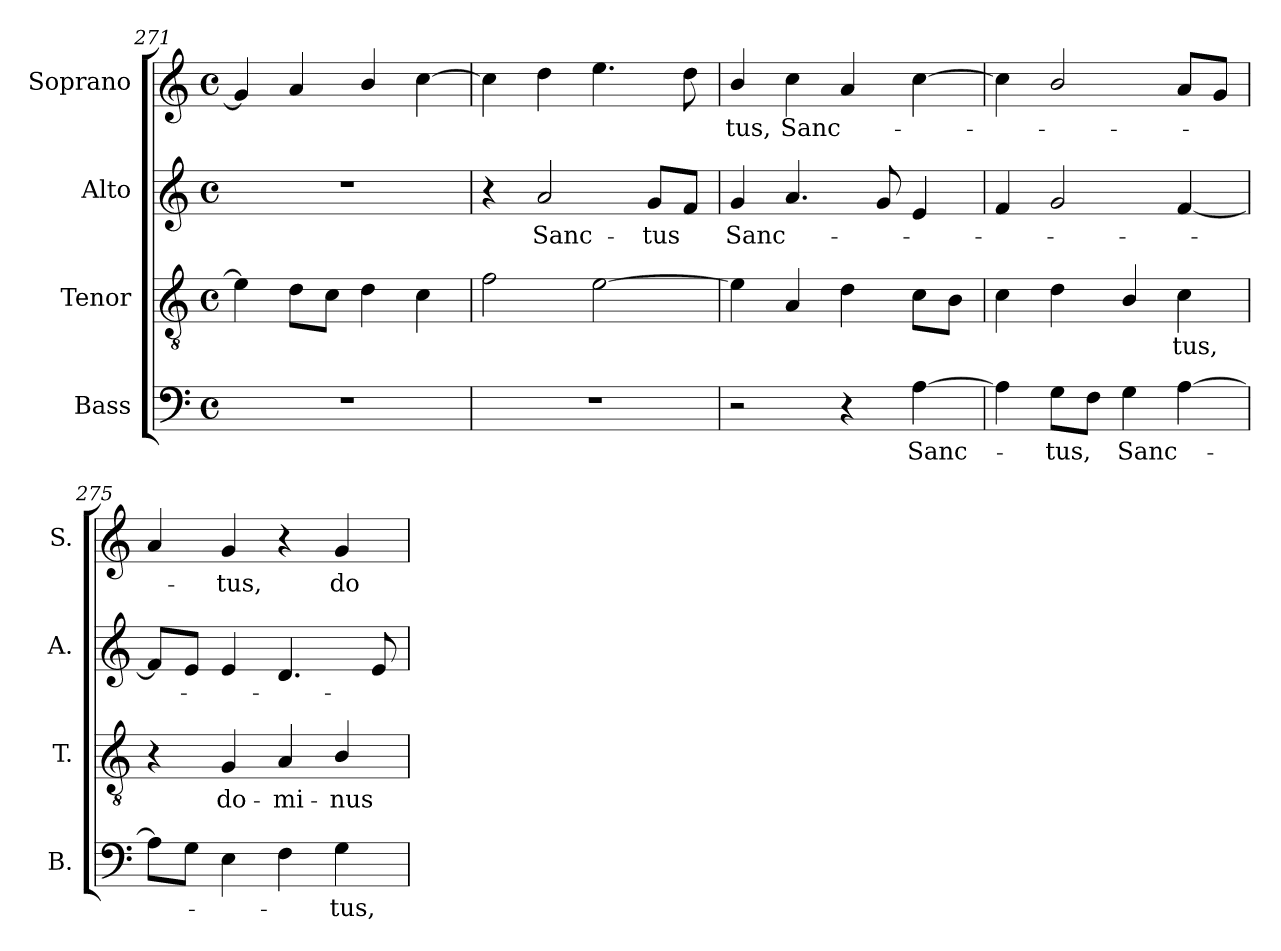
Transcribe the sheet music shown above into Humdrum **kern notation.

**kern	**text	**kern	**text	**kern	**text	**kern	**text
*part4	*part4	*part3	*part3	*part2	*part2	*part1	*part1
*staff4	*staff4	*staff3	*staff3	*staff2	*staff2	*staff1	*staff1
*I"Bass	*	*I"Tenor	*	*I"Alto	*	*I"Soprano	*
*I'B.	*	*I'T.	*	*I'A.	*	*I'S.	*
*clefF4	*	*clefGv2	*	*clefG2	*	*clefG2	*
*	*	*ITrd7c12	*	*	*	*	*
*k[]	*	*k[]	*	*k[]	*	*k[]	*
*C:	*	*C:	*	*C:	*	*C:	*
*M4/4	*	*M4/4	*	*M4/4	*	*M4/4	*
*met(c)	*	*met(c)	*	*met(c)	*	*met(c)	*
=271	=271	=271	=271	=271	=271	=271	=271
1r	.	4Ei\]	.	1r	.	4gi/]	.
.	.	8Di\L	.	.	.	4ai/	.
.	.	8Ci\J	.	.	.	.	.
.	.	4Di\	.	.	.	4bi/	.
.	.	4Ci\	.	.	.	[4cci\	.
=272	=272	=272	=272	=272	=272	=272	=272
1r	.	2Fi\	.	4r	.	4cci\]	.
!	!	!	!	!	!LO:LY:b:color=#000000	!	!
.	.	.	.	2ai/	Sanc-	4ddi\	.
.	.	[2Ei\	.	.	.	4.eei\	.
!	!	!	!	!	!LO:LY:b:color=#000000	!	!
.	.	.	.	8gi/L	-tus	.	.
.	.	.	.	8fi/J	.	8ddi\	.
=273	=273	=273	=273	=273	=273	=273	=273
!	!	!	!	!	!LO:LY:b:color=#000000	!	!
!	!	!	!	!	!	!	!LO:LY:b:color=#000000
2r	.	4Ei\]	.	4gi/	Sanc-	4bi/	-tus,
!	!	!	!	!	!	!	!LO:LY:b:color=#000000
.	.	4AAi/	.	4.ai/	.	4cci\	Sanc-
4r	.	4Di\	.	.	.	4ai/	.
.	.	.	.	8gi/	.	.	.
!	!LO:LY:b:color=#000000	!	!	!	!	!	!
[4Ai\	Sanc-	8Ci\L	.	4ei/	.	[4cci\	.
.	.	8BBi\J	.	.	.	.	.
=274	=274	=274	=274	=274	=274	=274	=274
4Ai\]	.	4Ci\	.	4fi/	.	4cci\]	.
!	!LO:LY:b:color=#000000	!	!	!	!	!	!
8Gi\L	-tus,	4Di\	.	2gi/	.	2bi/	.
8Fi\J	.	.	.	.	.	.	.
!	!LO:LY:b:color=#000000	!	!	!	!	!	!
4Gi\	Sanc-	4BBi/	.	.	.	.	.
!	!	!	!LO:LY:b:color=#000000	!	!	!	!
[4Ai\	.	4Ci\	-tus,	[4fi/	.	8ai/L	.
.	.	.	.	.	.	8gi/J	.
!!LO:LB:g=z
=275	=275	=275	=275	=275	=275	=275	=275
8Ai\L]	.	4r	.	8fi/L]	.	4ai/	.
8Gi\J	.	.	.	8ei/J	.	.	.
!	!	!	!LO:LY:b:color=#000000	!	!	!	!
!	!	!	!	!	!	!	!LO:LY:b:color=#000000
4Ei\	.	4GGi/	do-	4ei/	.	4gi/	-tus,
!	!	!	!LO:LY:b:color=#000000	!	!	!	!
4Fi\	.	4AAi/	-mi-	4.di/	.	4r	.
!	!LO:LY:b:color=#000000	!	!	!	!	!	!
!	!	!	!LO:LY:b:color=#000000	!	!	!	!
!	!	!	!	!	!	!	!LO:LY:b:color=#000000
4Gi\	-tus,	4BBi/	-nus	.	.	4gi/	do-
.	.	.	.	8ei/	.	.	.
=	=	=	=	=	=	=	=
*-	*-	*-	*-	*-	*-	*-	*-
